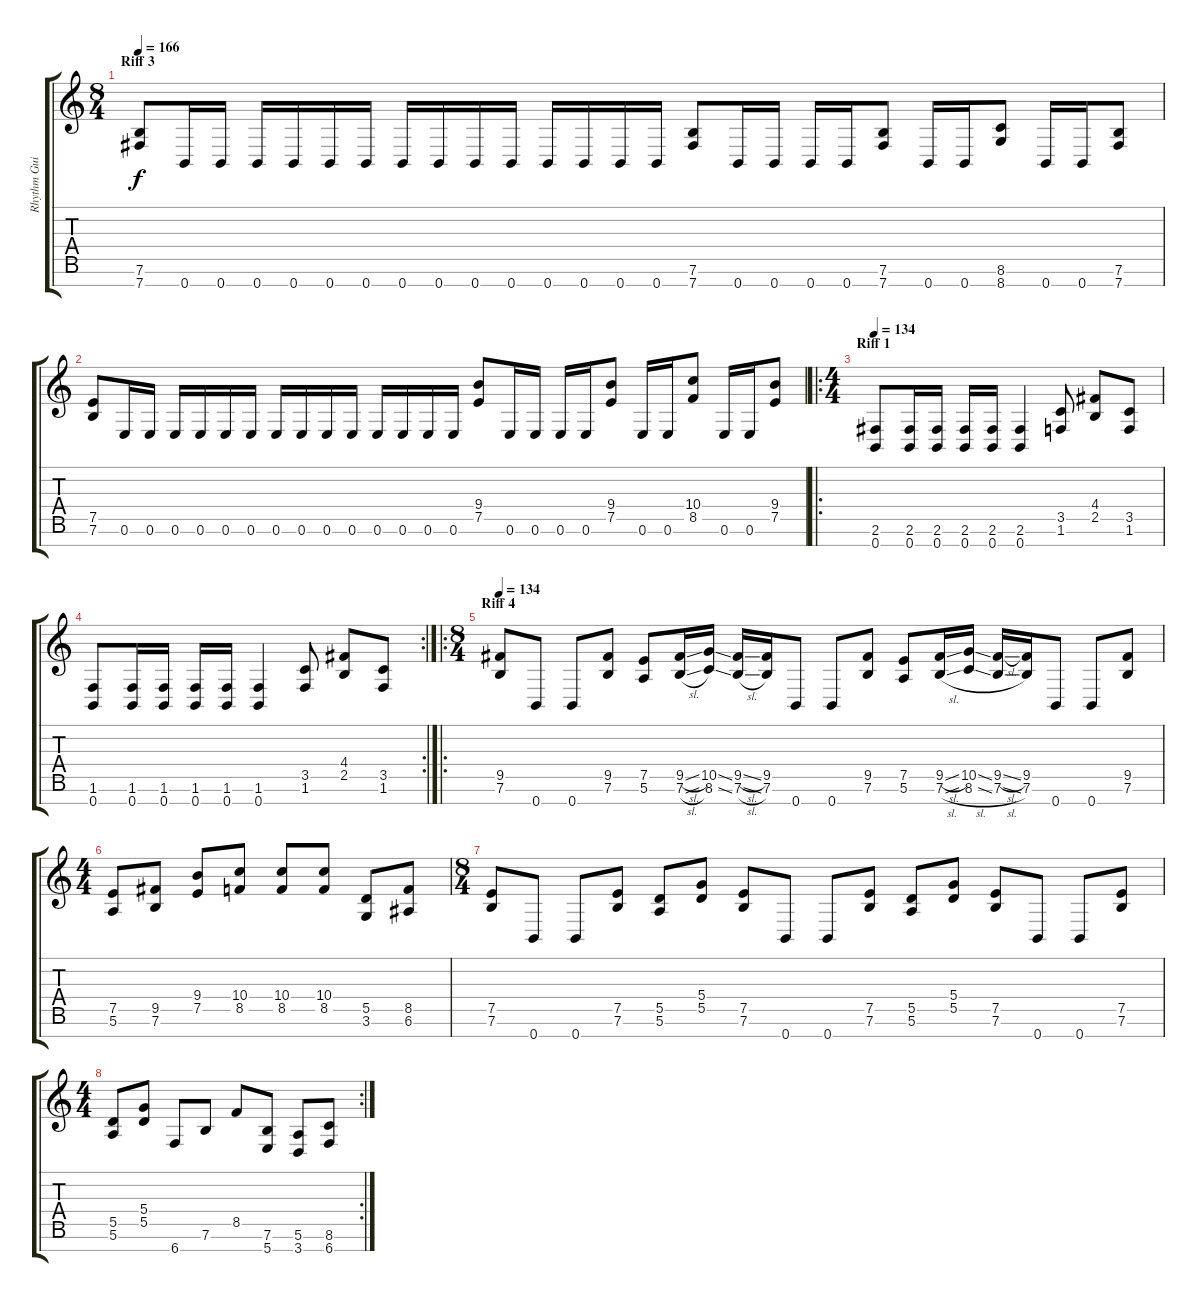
\track ("Rhythm Guitar R" "Rhythm Gui") {instrument overdrivenguitar}
\staff {score tabs}
\tuning (E4 B3 G3 D3 A2 E2 B1) {hide}
\ts (8 4)
\section ("" "Riff 3")
\tempo 166
\clef g2
\ks c
(7.6 7.7).8{dy f} 0.7.16 0.7.16 0.7.16 0.7.16 0.7.16 0.7.16 0.7.16 0.7.16 0.7.16 0.7.16 0.7.16 0.7.16 0.7.16 0.7.16 (7.6 7.7).8 0.7.16 0.7.16 0.7.16 0.7.16 (7.6 7.7).8 0.7.16 0.7.16 (8.6 8.7).8 0.7.16 0.7.16 (7.6 7.7).8 |
(7.5 7.6).8 0.6.16 0.6.16 0.6.16 0.6.16 0.6.16 0.6.16 0.6.16 0.6.16 0.6.16 0.6.16 0.6.16 0.6.16 0.6.16 0.6.16 (9.4 7.5).8 0.6.16 0.6.16 0.6.16 0.6.16 (9.4 7.5).8 0.6.16 0.6.16 (10.4 8.5).8 0.6.16 0.6.16 (9.4 7.5).8 |
\ro
\ts (4 4)
\section ("" "Riff 1")
\tempo 134
(2.6 0.7).8 (2.6 0.7).16 (2.6 0.7).16 (2.6 0.7).16 (2.6 0.7).16 (2.6 0.7).4 (3.5 1.6).8 (4.4 2.5).8 (3.5 1.6).8 |
\rc 2
(1.6 0.7).8 (1.6 0.7).16 (1.6 0.7).16 (1.6 0.7).16 (1.6 0.7).16 (1.6 0.7).4 (3.5 1.6).8 (4.4 2.5).8 (3.5 1.6).8 |
\ro
\ts (8 4)
\section ("" "Riff 4")
\tempo 134
(9.5 7.6).8 0.7.8 0.7.8 (9.5 7.6).8 (7.5 5.6).8 (9.5{sl} 7.6{sl}).16 (10.5{ss} 8.6{ss}).16 (9.5{sl} 7.6{sl}).16 (9.5 7.6).16 0.7.8 0.7.8 (9.5 7.6).8 (7.5 5.6).8 (9.5{sl} 7.6{sl}).16 (10.5{ss} 8.6{sl}).16 (9.5{sl} 7.6{sl}).16 (9.5 7.6).16 0.7.8 0.7.8 (9.5 7.6).8 |
\ts (4 4)
(7.5 5.6).8 (9.5 7.6).8 (9.4 7.5).8 (10.4 8.5).8 (10.4 8.5).8 (10.4 8.5).8 (5.5 3.6).8 (8.5 6.6).8 |
\ts (8 4)
(7.5 7.6).8 0.7.8 0.7.8 (7.5 7.6).8 (5.5 5.6).8 (5.4 5.5).8 (7.5 7.6).8 0.7.8 0.7.8 (7.5 7.6).8 (5.5 5.6).8 (5.4 5.5).8 (7.5 7.6).8 0.7.8 0.7.8 (7.5 7.6).8 |
\rc 2
\ts (4 4)
(5.5 5.6).8 (5.4 5.5).8 6.7.8 7.6.8 8.5.8 (7.6 5.7).8 (5.6 3.7).8 (8.6 6.7).8
